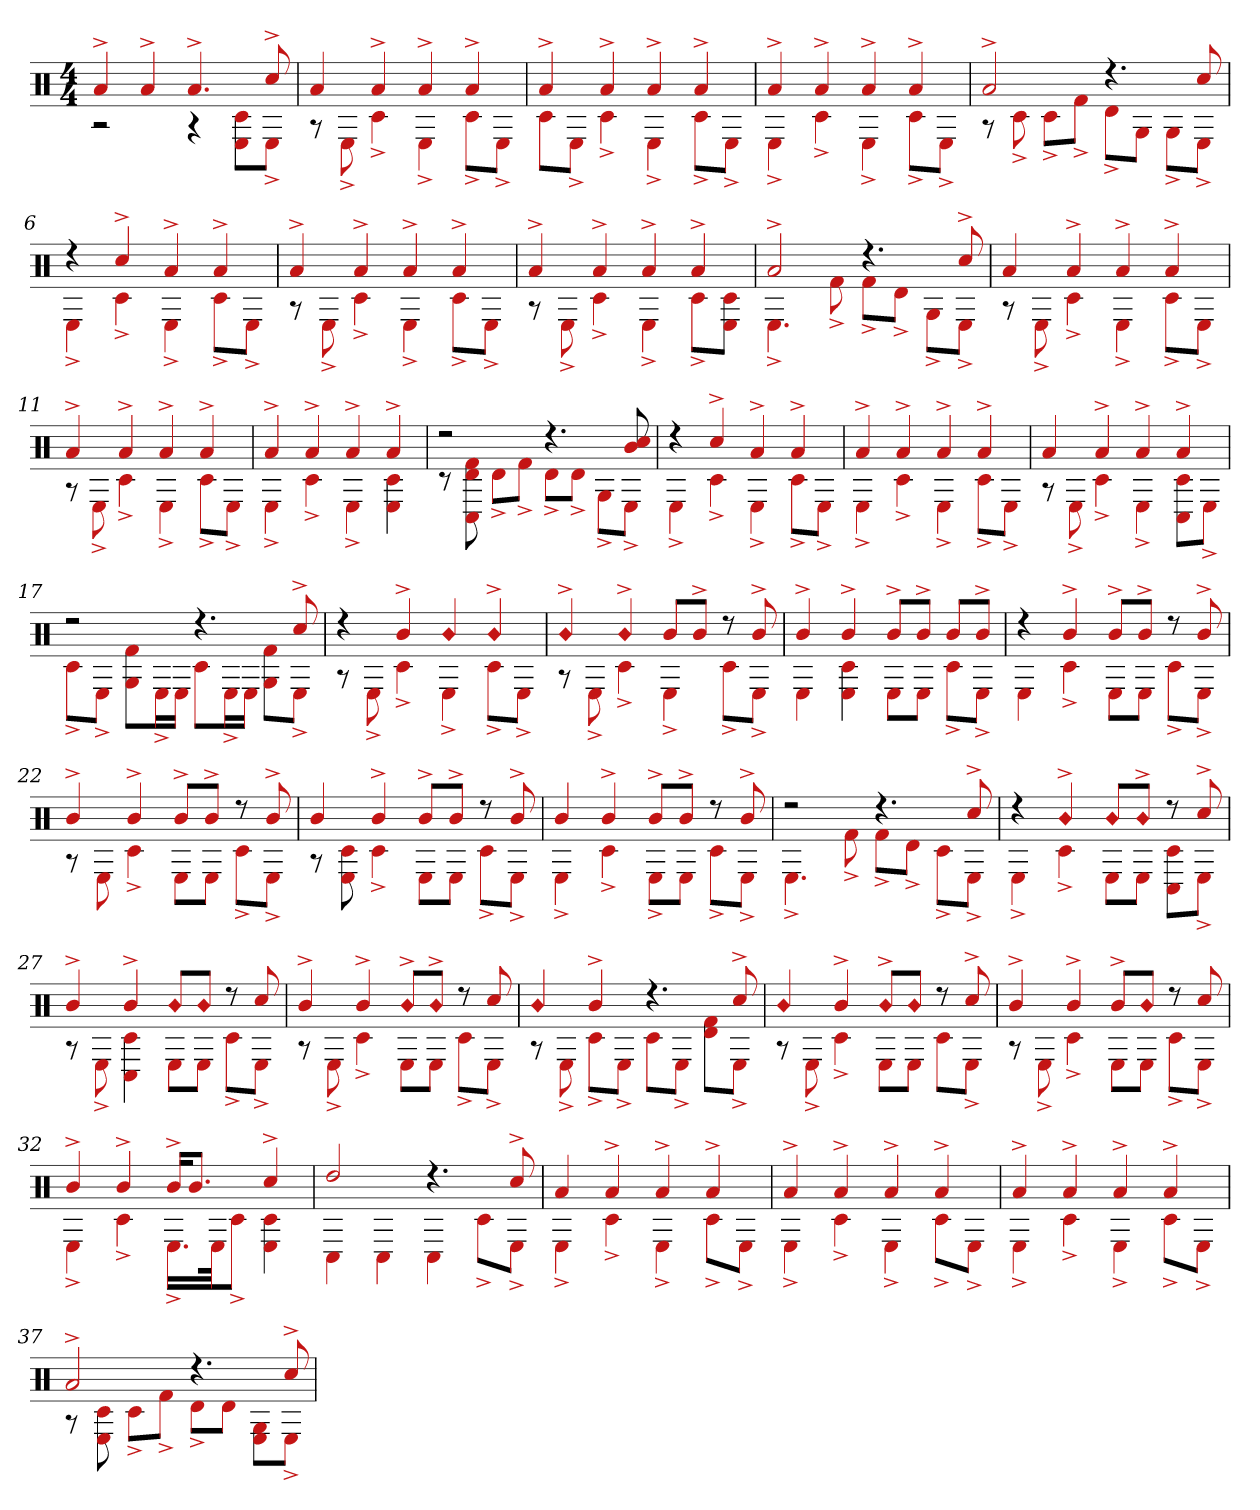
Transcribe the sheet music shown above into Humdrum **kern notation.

**kern
*part1
*staff1
*clefX
*k[]
*M4/4
=1
*^
4a^	2r
4a^	.
4.a^	4r
.	8c# 8EL
8cc#^	8E^J
=2	=2
4a	8r
.	8E^
4a^	4c#^
4a^	4E^
4a^	8c#^L
.	8E^J
=3	=3
4a^	8c#L
.	8E^J
4a^	4c#^
4a^	4E^
4a^	8c#^L
.	8E^J
=4	=4
4a^	4E^
4a^	4c#^
4a^	4E^
4a^	8c#^L
.	8E^J
=5	=5
2a^	8r
.	8c#^
.	8c#^L
.	8f#^J
4.r	8d^L
.	8GJ
.	8G^L
8cc#	8E^J
=6	=6
4r	4E^
4cc#^	4c#^
4a^	4E^
4a^	8c#^L
.	8E^J
=7	=7
4a^	8r
.	8E^
4a^	4c#^
4a^	4E^
4a^	8c#^L
.	8E^J
=8	=8
4a^	8r
.	8E^
4a^	4c#^
4a^	4E^
4a^	8c#^L
.	8E 8c#J
=9	=9
2a^	4.E^
.	8f#^
4.r	8f#^L
.	8d^J
.	8G^L
8cc#^	8E^J
=10	=10
4a	8r
.	8E^
4a^	4c#^
4a^	4E^
4a^	8c#^L
.	8E^J
=11	=11
4a^	8r
.	8E^
4a^	4c#^
4a^	4E^
4a^	8c#^L
.	8E^J
=12	=12
4a^	4E^
4a^	4c#^
4a^	4E^
4a^	4c# 4E
=13	=13
2r	8r
.	8d 8f# 8C#
.	8d^L
.	8f#^J
4.r	8d^L
.	8d^J
.	8G^L
8cc# 8b	8E^J
=14	=14
4r	4E^
4cc#^	4c#^
4a^	4E^
4a^	8c#^L
.	8E^J
=15	=15
4a^	4E^
4a^	4c#^
4a^	4E^
4a^	8c#^L
.	8E^J
=16	=16
4a	8r
.	8E^
4a^	4c#^
4a^	4E^
4a^	8c# 8C#L
.	8E^J
=17	=17
2r	8c#^L
.	8E^J
.	8G 8f#L
.	16E^L
.	16EJJ
4.r	8c#L
.	16E^L
.	16EJJ
.	8G 8f#L
8cc#^	8E^J
=18	=18
4r	8r
.	8E^
4b^	4c#^
!LO:N:head=diamond	!
4b	4E^
!LO:N:head=diamond	!
4b^	8c#^L
.	8E^J
=19	=19
!LO:N:head=diamond	!
4b^	8r
.	8E^
!LO:N:head=diamond	!
4b^	4c#^
8bL	4E^
8b^J	.
8r	8c#^L
8b^	8E^J
=20	=20
4b^	4E
4b^	4E 4c#
8b^L	8EL
8b^J	8EJ
8bL	8c#^L
8b^J	8E^J
=21	=21
4r	4E
4b^	4c#^
8b^L	8EL
8b^J	8EJ
8r	8c#^L
8b^	8E^J
=22	=22
4b^	8r
.	8E
4b^	4c#^
8b^L	8EL
8b^J	8EJ
8r	8c#^L
8b^	8E^J
=23	=23
4b	8r
.	8E 8c#
4b^	4c#^
8b^L	8EL
8b^J	8EJ
8r	8c#^L
8b^	8E^J
=24	=24
4b	4E^
4b^	4c#^
8b^L	8E^L
8b^J	8EJ
8r	8c#^L
8b^	8E^J
=25	=25
2r	4.E^
.	8f#^
4.r	8f#^L
.	8d^J
.	8c#^L
8cc#^	8E^J
=26	=26
4r	4E^
!LO:N:head=diamond	!
4b^	4c#^
!LO:N:head=diamond	!
8bL	8EL
!LO:N:head=diamond	!
8b^J	8EJ
8r	8C# 8c#L
8cc#^	8E^J
=27	=27
4b^	8r
.	8E^
4b^	4C# 4c#
!LO:N:head=diamond	!
8bL	8EL
!LO:N:head=diamond	!
8bJ	8EJ
8r	8c#^L
8cc#	8E^J
=28	=28
4b^	8r
.	8E^
4b^	4c#^
!LO:N:head=diamond	!
8b^L	8EL
!LO:N:head=diamond	!
8b^J	8EJ
8r	8c#^L
8cc#	8E^J
=29	=29
!LO:N:head=diamond	!
4b	8r
.	8E^
4b^	8c#^L
.	8E^J
4.r	8c#L
.	8E^J
.	8d 8f#L
8cc#^	8E^J
=30	=30
!LO:N:head=diamond	!
4b	8r
.	8E^
4b^	4c#^
!LO:N:head=diamond	!
8b^L	8EL
!LO:N:head=diamond	!
8bJ	8EJ
8r	8c#L
8cc#^	8E^J
=31	=31
4b^	8r
.	8E^
4b^	4c#^
8b^L	8EL
!LO:N:head=diamond	!
8bJ	8EJ
8r	8c#^L
8cc#	8E^J
=32	=32
4b^	4E^
4b^	4c#^
16b^KL	16.E^LL
8.bJ	.
.	32EJk
.	8c#^J
4cc#^	4c# 4E
=33	=33
2dd	4C#
.	4C#
4.r	4C#
.	8c#^L
8cc#^	8E^J
=34	=34
4a	4E^
4a^	4c#^
4a^	4E^
4a^	8c#^L
.	8E^J
=35	=35
4a^	4E^
4a^	4c#^
4a^	4E^
4a^	8c#^L
.	8E^J
=36	=36
4a^	4E^
4a^	4c#^
4a^	4E^
4a^	8c#^L
.	8E^J
=37	=37
2a^	8r
.	8E 8c#
.	8c#^L
.	8f#^J
4.r	8d^L
.	8dJ
.	8E 8GL
8cc#^	8E^J
*v	*v
=
*-
